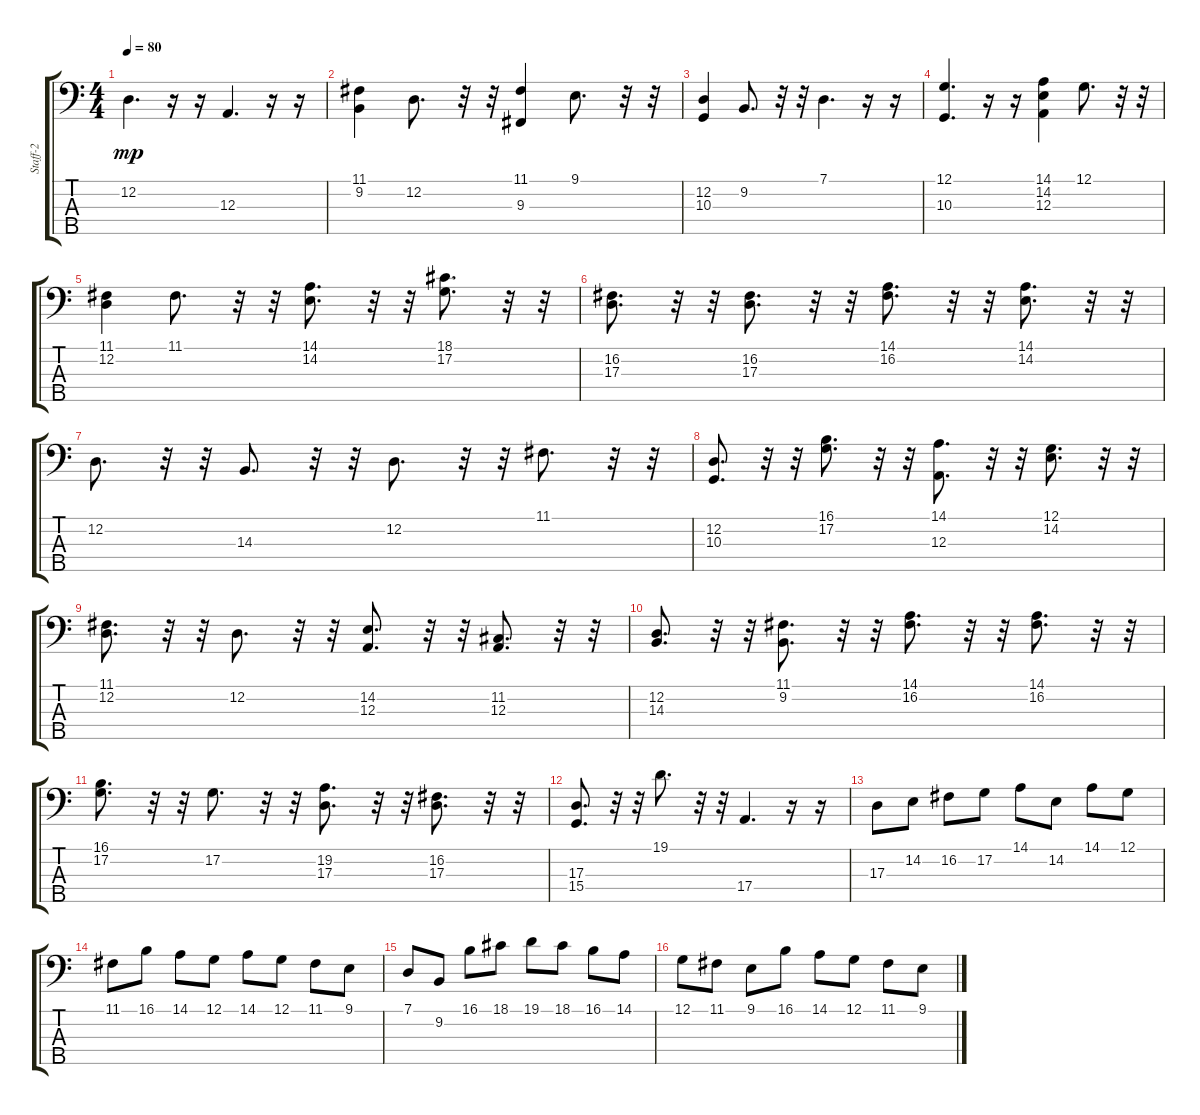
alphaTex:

\track ("Staff-2" "Staff-2") {instrument acousticgrandpiano}
\staff {score tabs}
\tuning (G2 D2 A1 E1 B0) {hide}
\ts (4 4)
\tempo 80
\clef f4
\ks c
12.2.4{d dy mp} r.16 r.16 12.3.4{d} r.16 r.16 |
(11.1 9.2).4 12.2.8{d} r.32 r.32 (11.1 9.3).4 9.1.8{d} r.32 r.32 |
(12.2 10.3).4 9.2.8{d} r.32 r.32 7.1.4{d} r.16 r.16 |
(12.1 10.3).4{d} r.16 r.16 (14.1 14.2 12.3).4 12.1.8{d} r.32 r.32 |
(11.1 12.2).4 11.1.8{d} r.32 r.32 (14.1 14.2).8{d} r.32 r.32 (18.1 17.2).8{d} r.32 r.32 |
(16.2 17.3).8{d} r.32 r.32 (16.2 17.3).8{d} r.32 r.32 (14.1 16.2).8{d} r.32 r.32 (14.1 14.2).8{d} r.32 r.32 |
12.2.8{d} r.32 r.32 14.3.8{d} r.32 r.32 12.2.8{d} r.32 r.32 11.1.8{d} r.32 r.32 |
(12.2 10.3).8{d} r.32 r.32 (16.1 17.2).8{d} r.32 r.32 (14.1 12.3).8{d} r.32 r.32 (12.1 14.2).8{d} r.32 r.32 |
(11.1 12.2).8{d} r.32 r.32 12.2.8{d} r.32 r.32 (14.2 12.3).8{d} r.32 r.32 (11.2 12.3).8{d} r.32 r.32 |
(12.2 14.3).8{d} r.32 r.32 (11.1 9.2).8{d} r.32 r.32 (14.1 16.2).8{d} r.32 r.32 (14.1 16.2).8{d} r.32 r.32 |
(16.1 17.2).8{d} r.32 r.32 17.2.8{d} r.32 r.32 (19.2 17.3).8{d} r.32 r.32 (16.2 17.3).8{d} r.32 r.32 |
(17.3 15.4).8{d} r.32 r.32 19.1.8{d} r.32 r.32 17.4.4{d} r.16 r.16 |
17.3.8 14.2.8 16.2.8 17.2.8 14.1.8 14.2.8 14.1.8 12.1.8 |
11.1.8 16.1.8 14.1.8 12.1.8 14.1.8 12.1.8 11.1.8 9.1.8 |
7.1.8 9.2.8 16.1.8 18.1.8 19.1.8 18.1.8 16.1.8 14.1.8 |
12.1.8 11.1.8 9.1.8 16.1.8 14.1.8 12.1.8 11.1.8 9.1.8
